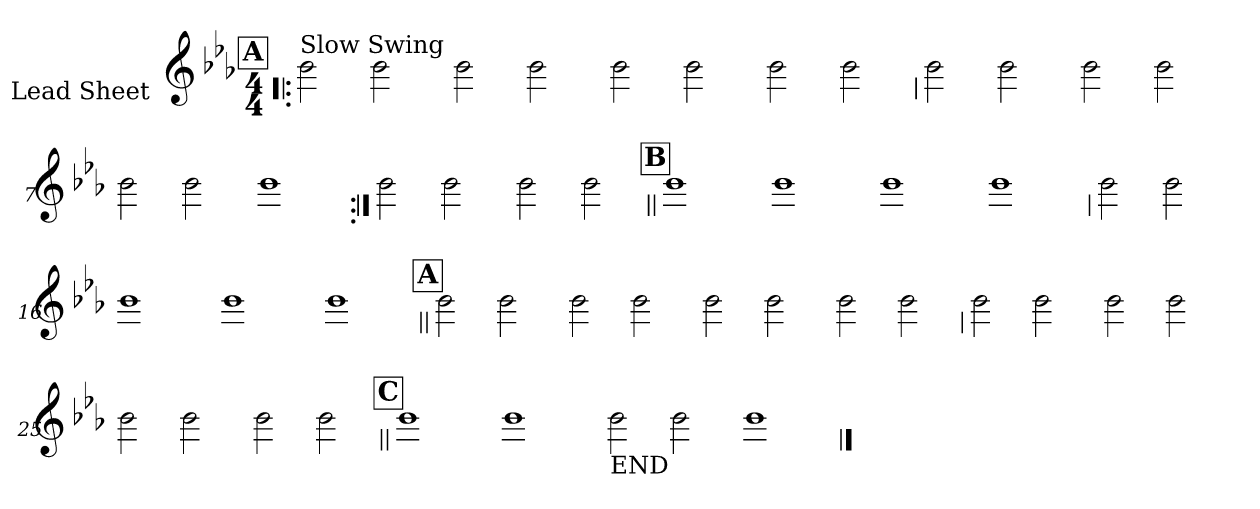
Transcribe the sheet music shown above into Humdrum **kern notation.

**kern
*part1
*staff1
*I"Lead Sheet
*stria0
*clefG2
*k[b-e-a-]
*E-:
*M4/4
!!LO:REH:place=s1:a:t=A
=1!|:
!LO:TX:a:t=Slow Swing
2b-
2b-
=2-
2b-
2b-
=3-
2b-
2b-
=4-
2b-
2b-
!!LO:LB:g=z
=5
2b-
2b-
=6-
2b-
2b-
=7-
2b-
2b-
=8-
1b-
!!LO:LB:g=z
=9:|!
2b-
2b-
=10-
2b-
2b-
!!LO:LB:g=z
!!LO:REH:place=s1:a:t=B
=11||
1b-
=12-
1b-
=13-
1b-
=14-
1b-
!!LO:LB:g=z
=15
2b-
2b-
=16-
1b-
=17-
1b-
=18-
1b-
!!LO:LB:g=z
!!LO:REH:place=s1:a:t=A
=19||
2b-
2b-
=20-
2b-
2b-
=21-
2b-
2b-
=22-
2b-
2b-
!!LO:LB:g=z
=23
2b-
2b-
=24-
2b-
2b-
=25-
2b-
2b-
=26-
2b-
2b-
!!LO:LB:g=z
!!LO:REH:place=s1:a:t=C
=27||
1b-
=28-
1b-
=29-
!LO:TX:b:t=END
2b-
2b-
=30-
1b-
==
*-
